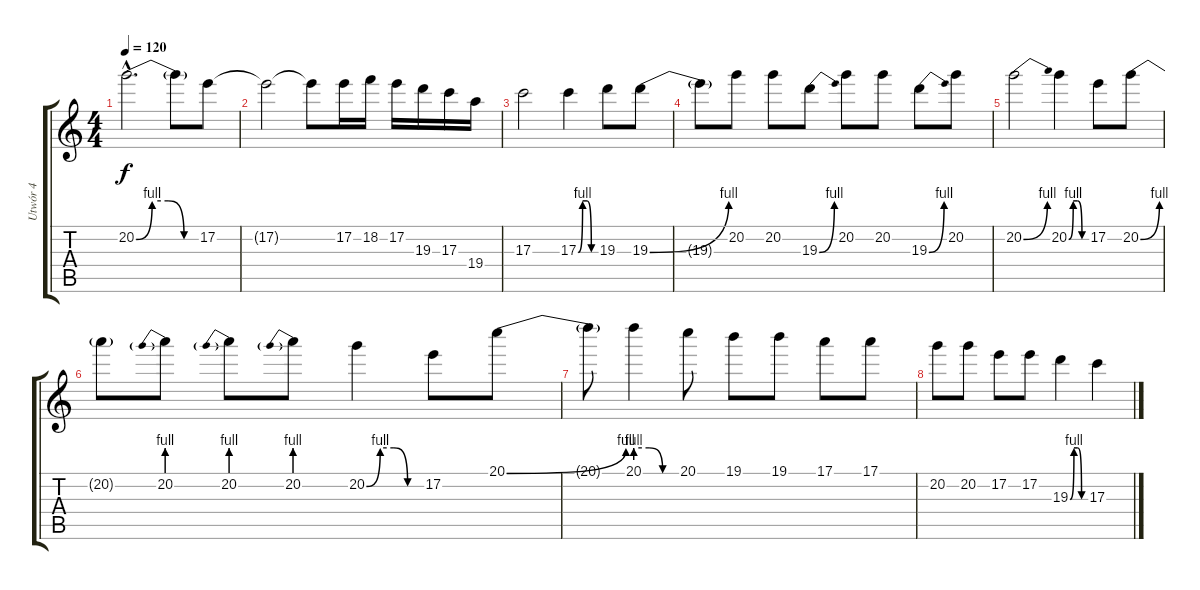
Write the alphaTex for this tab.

\track ("Utwór 4" "Utwór 4") {instrument overdrivenguitar}
\staff {score tabs}
\tuning (E4 B3 G3 D3 A2 E2) {hide}
\ts (4 4)
\tempo 120
\clef g2
\ks c
20.2{be (custom 0 0 15 4 30 4 45 0 60 0) hac}.2{d dy f} 20.2{t}.8 17.2.8 |
17.2{t}.2 17.2{t}.8 17.2.16 18.2.16 17.2.16 19.3.16 17.3.16 19.4.16 |
17.3.2 17.3{be (custom 0 0 15 4 30 4 45 0 60 0)}.4 19.3.8 19.3{be (bend 0 0 60 4)}.8 |
19.3{t}.8 20.2.8 20.2.8 19.3{be (bend 0 0 60 4)}.8 20.2.8 20.2.8 19.3{be (bend 0 0 60 4)}.8 20.2.8 |
20.2{be (bend 0 0 60 4)}.2 20.2{be (custom 0 0 15 4 30 4 45 0 60 0)}.4 17.2.8 20.2{be (bend 0 0 60 4)}.8 |
20.2{t}.8 20.2{be (prebend 0 4 60 4)}.8 20.2{be (prebend 0 4 60 4)}.8 20.2{be (prebend 0 4 60 4)}.8 20.2{be (custom 0 0 15 4 30 4 45 0 60 0)}.4 17.2.8 20.1{be (bend 0 0 60 4)}.8 |
20.1{t}.8 20.1{be (custom 0 4 20 4 40 0 60 0)}.4 20.1.8 19.1.8 19.1.8 17.1.8 17.1.8 |
20.2.8 20.2.8 17.2.8 17.2.8 19.3{be (custom 0 0 15 4 30 4 45 0 60 0)}.4 17.3.4
